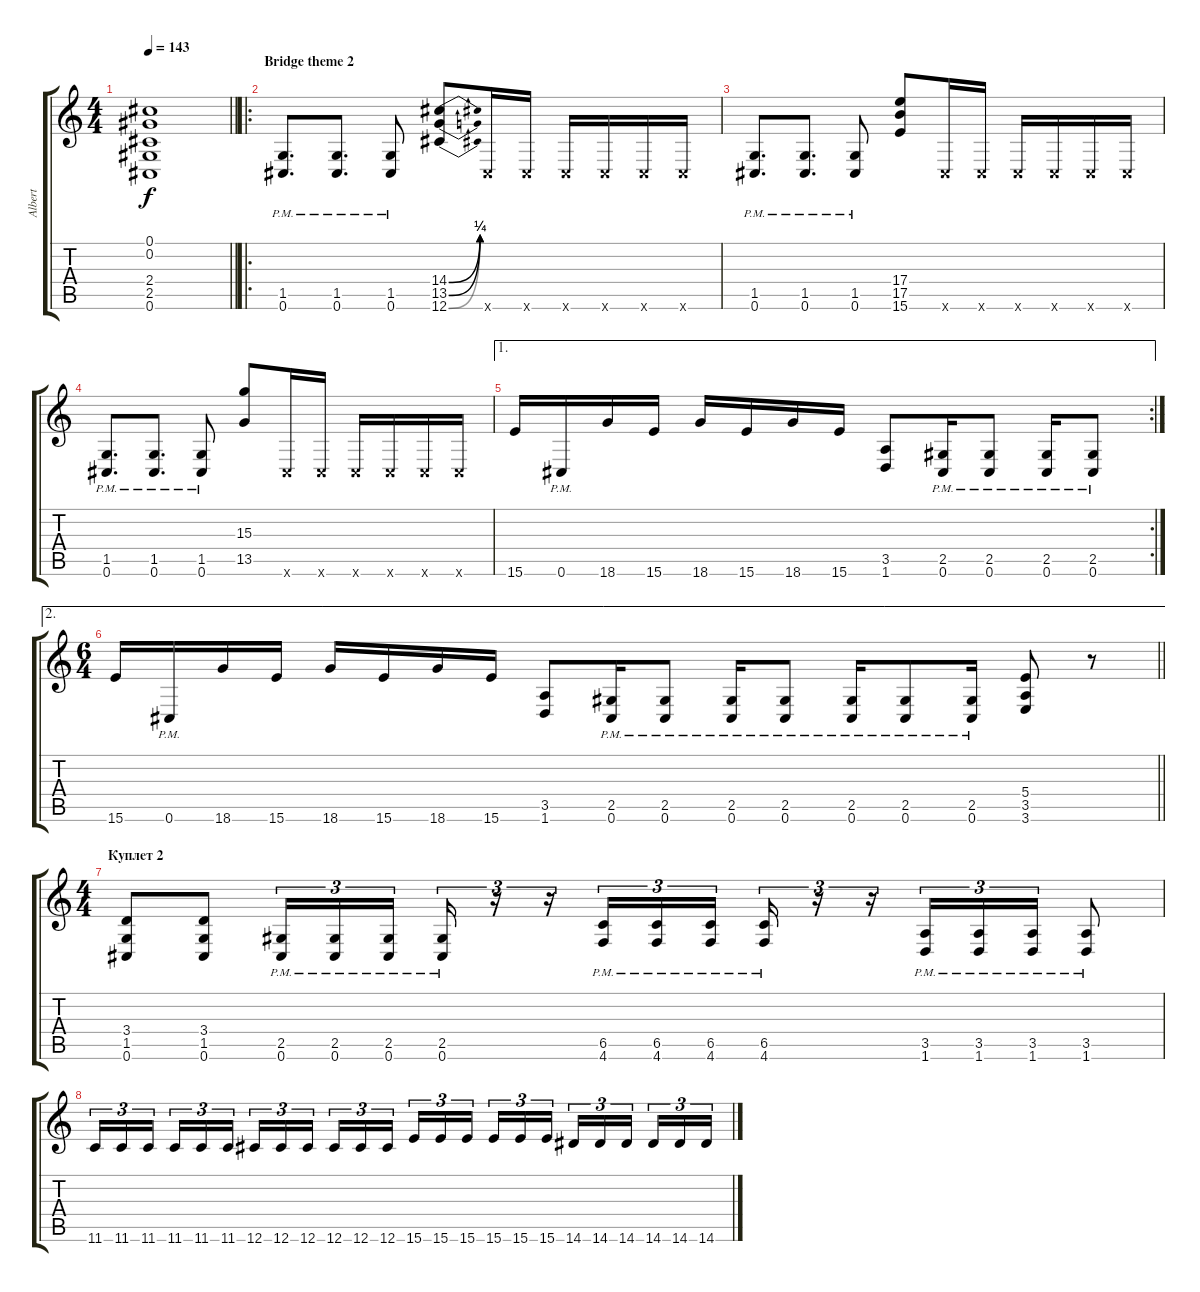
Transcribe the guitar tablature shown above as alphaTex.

\track ("Albert" "Albert") {instrument distortionguitar}
\staff {score tabs}
\tuning (Db4 Ab3 E3 B2 Gb2 Db2) {hide}
\ts (4 4)
\tempo 143
\clef g2
\barLineRight lightlight
\ks c
(0.1 0.2 2.4 2.5 0.6).1{dy f} |
\ro
\section ("" "Bridge theme 2")
(1.5{pm} 0.6{pm}).8{d} (1.5{pm} 0.6{pm}).8{d} (1.5{pm} 0.6{pm}).8 (14.4{be (bend 0 0 60 1)} 13.5{be (bend 0 0 60 1)} 12.6{be (bend 0 0 60 1)}).8 0.6{x}.16 0.6{x}.16 0.6{x}.16 0.6{x}.16 0.6{x}.16 0.6{x}.16 |
(1.5{pm} 0.6{pm}).8{d} (1.5{pm} 0.6{pm}).8{d} (1.5{pm} 0.6{pm}).8 (17.4 17.5 15.6).8 0.6{x}.16 0.6{x}.16 0.6{x}.16 0.6{x}.16 0.6{x}.16 0.6{x}.16 |
(1.5{pm} 0.6{pm}).8{d} (1.5{pm} 0.6{pm}).8{d} (1.5{pm} 0.6{pm}).8 (15.3 13.5).8 0.6{x}.16 0.6{x}.16 0.6{x}.16 0.6{x}.16 0.6{x}.16 0.6{x}.16 |
\ae 1
\rc 2
15.6.16 0.6{pm}.16 18.6.16 15.6.16 18.6.16 15.6.16 18.6.16 15.6.16 (3.5 1.6).8 (2.5{pm} 0.6{pm}).16 (2.5{pm} 0.6{pm}).8 (2.5{pm} 0.6{pm}).16 (2.5{pm} 0.6{pm}).8 |
\ae 2
\ts (6 4)
\barLineRight lightlight
15.6.16 0.6{pm}.16 18.6.16 15.6.16 18.6.16 15.6.16 18.6.16 15.6.16 (3.5 1.6).8 (2.5{pm} 0.6{pm}).16 (2.5{pm} 0.6{pm}).8 (2.5{pm} 0.6{pm}).16 (2.5{pm} 0.6{pm}).8 (2.5{pm} 0.6{pm}).16 (2.5{pm} 0.6{pm}).8 (2.5{pm} 0.6{pm}).16 (5.4 3.5 3.6).8 r.8 |
\ts (4 4)
\section ("" "Куплет 2")
(3.4 1.5 0.6).8 (3.4 1.5 0.6).8 (2.5{pm} 0.6{pm}).16{tu (3 2)} (2.5{pm} 0.6{pm}).16{tu (3 2)} (2.5{pm} 0.6{pm}).16{tu (3 2) beam splitsecondary} (2.5{pm} 0.6{pm}).16{tu (3 2)} r.16{tu (3 2)} r.16{tu (3 2)} (6.5{pm} 4.6{pm}).16{tu (3 2)} (6.5{pm} 4.6{pm}).16{tu (3 2)} (6.5{pm} 4.6{pm}).16{tu (3 2) beam splitsecondary} (6.5{pm} 4.6{pm}).16{tu (3 2)} r.16{tu (3 2)} r.16{tu (3 2)} (3.5{pm} 1.6{pm}).16{tu (3 2)} (3.5{pm} 1.6{pm}).16{tu (3 2)} (3.5{pm} 1.6{pm}).16{tu (3 2)} (3.5{pm} 1.6{pm}).8 |
11.6.16{tu (3 2)} 11.6.16{tu (3 2)} 11.6.16{tu (3 2) beam splitsecondary} 11.6.16{tu (3 2)} 11.6.16{tu (3 2)} 11.6.16{tu (3 2)} 12.6.16{tu (3 2)} 12.6.16{tu (3 2)} 12.6.16{tu (3 2) beam splitsecondary} 12.6.16{tu (3 2)} 12.6.16{tu (3 2)} 12.6.16{tu (3 2)} 15.6.16{tu (3 2)} 15.6.16{tu (3 2)} 15.6.16{tu (3 2) beam splitsecondary} 15.6.16{tu (3 2)} 15.6.16{tu (3 2)} 15.6.16{tu (3 2)} 14.6.16{tu (3 2)} 14.6.16{tu (3 2)} 14.6.16{tu (3 2) beam splitsecondary} 14.6.16{tu (3 2)} 14.6.16{tu (3 2)} 14.6.16{tu (3 2)}
